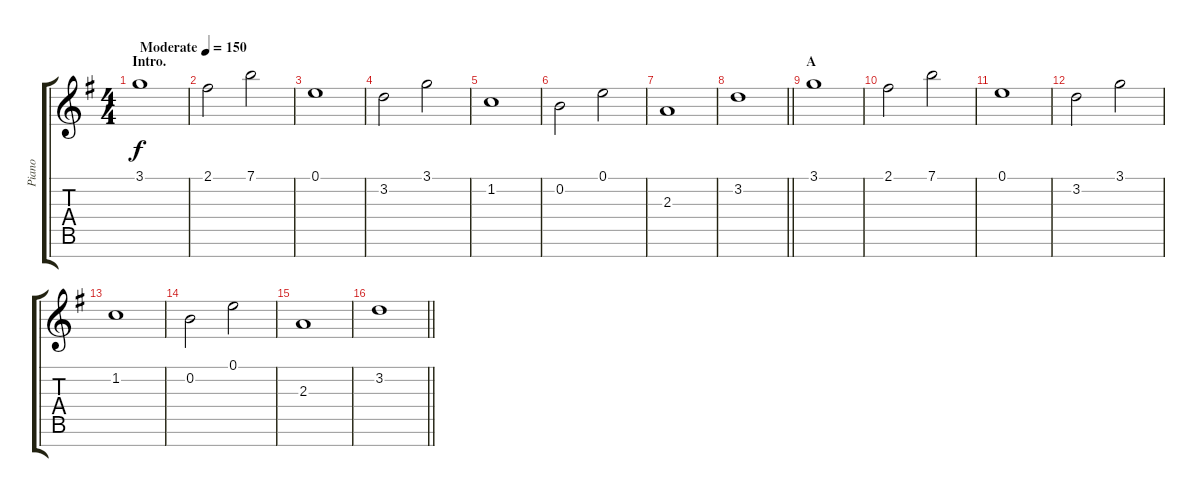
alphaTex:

\track ("Piano" "Piano") {instrument acousticgrandpiano}
\staff {score tabs}
\tuning (E5 B4 G4 D4 A3 E3 B2) {hide}
\ts (4 4)
\section ("" "Intro.")
\tempo (150 "Moderate")
\clef g2
\ks g
3.1.1{dy f instrument acousticgrandpiano} |
2.1.2 7.1.2 |
0.1.1 |
3.2.2 3.1.2 |
1.2.1 |
0.2.2 0.1.2 |
2.3.1 |
\barLineRight lightlight
3.2.1 |
\section ("" "A")
3.1.1 |
2.1.2 7.1.2 |
0.1.1 |
3.2.2 3.1.2 |
1.2.1 |
0.2.2 0.1.2 |
2.3.1 |
\barLineRight lightlight
3.2.1
